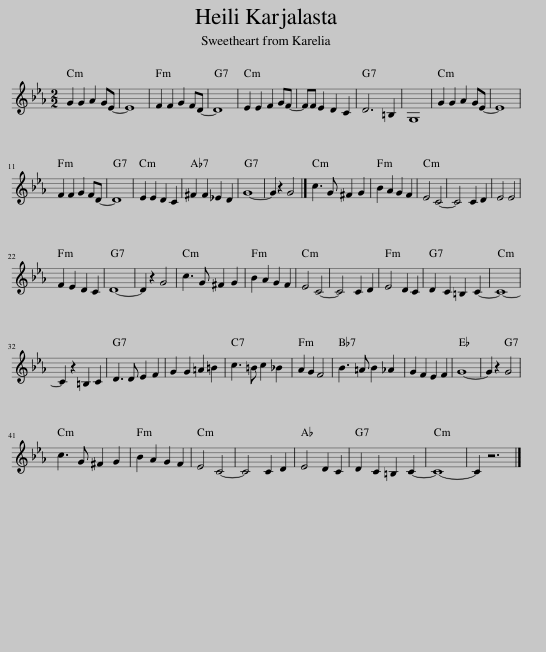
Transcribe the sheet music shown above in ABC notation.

X:1
L:1/8
M:2/2
I:linebreak $
K:Cmin
V:1 treble
V:1
 G2 G2 A2 GE- | E8 | F2 F2 G2 FD- | D8 | E2 E2 F2 GF- | %5
 FF E2 D2 C2 | D6 =B,2 | G,8 | G2 G2 A2 GE- | E8 |$ %10
 F2 F2 G2 FD- | D8 | E2 E2 D2 C2 | ^F2 F2 _E2 D2 | G8- | %15
 G2 z2 G4 |] c3 G ^F2 G2 | B2 A2 G2 F2 | E4 C4- | C4 C2 D2 | %20
 E4 E4 |$ F2 E2 D2 C2 | D8- | D2 z2 G4 | c3 G ^F2 G2 | %25
 B2 A2 G2 F2 | E4 C4- | C4 C2 D2 | E4 D2 C2 | D2 C2 =B,2 C2- | %30
 C8- |$ C2 z2 =B,2 C2 | D3 D E2 F2 | G2 G2 =A2 =B2 | c3 =B c2 _B2 | %35
 A2 G2 F4 | B3 =A B2 _A2 | G2 F2 E2 F2 | G8- | G2 z2 G4 |$ %40
 c3 G ^F2 G2 | B2 A2 G2 F2 | E4 C4- | C4 C2 D2 | E4 D2 C2 | %45
 D2 C2 =B,2 C2- | C8- | C2 z6 |] %48
